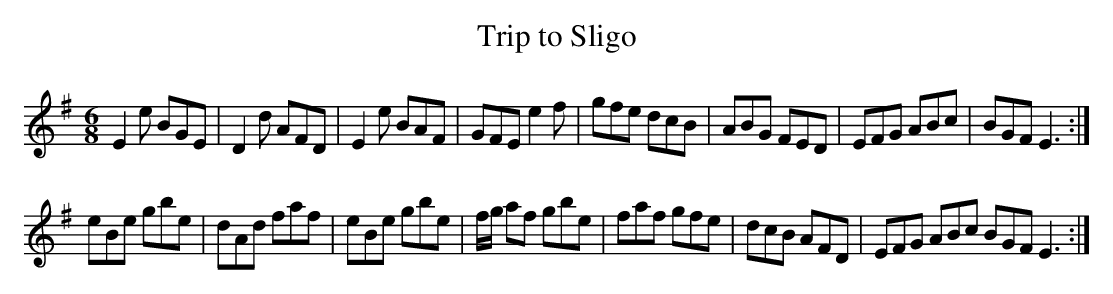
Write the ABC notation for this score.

X:1
T:Trip to Sligo
M:6/8
L:1/8
K:Em
E2 e BGE|D2 d AFD|E2 e BAF|GFE e2 f|\
gfe dcB|ABG FED|EFG ABc|BGF E3 :|
eBe gbe|dAd faf|eBe gbe|f/g/ af gbe|\
faf gfe|dcB AFD|EFG ABc BGF E3 :|
